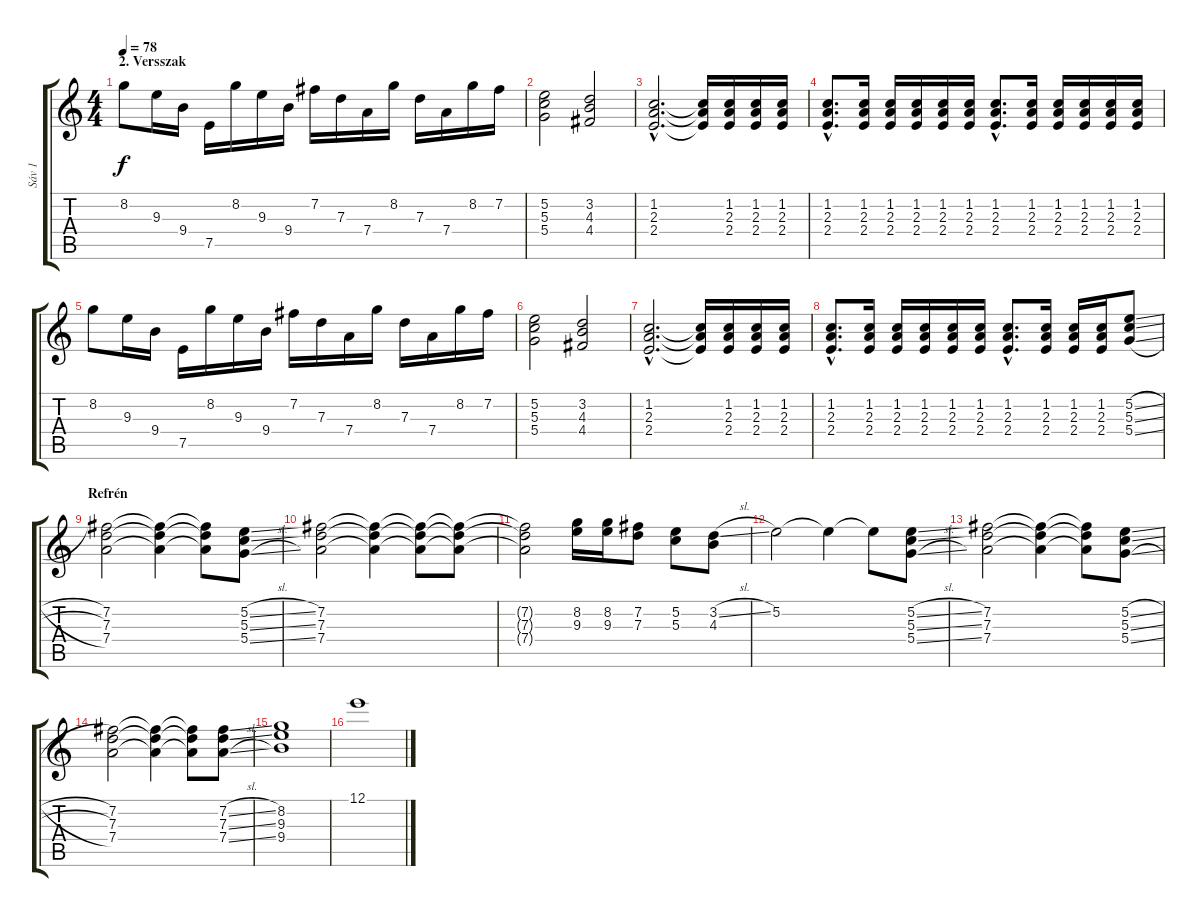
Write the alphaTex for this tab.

\track ("Sáv 1" "Sáv 1") {instrument acousticguitarsteel}
\staff {score tabs}
\tuning (E4 B3 G3 D3 A2 E2) {hide}
\ts (4 4)
\section ("" "2. Versszak")
\tempo 78
\clef g2
\ks c
8.2.8{dy f} 9.3.16 9.4.16 7.5.16 8.2.16 9.3.16 9.4.16 7.2.16 7.3.16 7.4.16 8.2.16 7.3.16 7.4.16 8.2.16 7.2.16 |
(5.2 5.3 5.4).2 (3.2 4.3 4.4).2{volume 6} |
(1.2{hac} 2.3{hac} 2.4{hac}).2{d} (1.2{t} 2.3{t} 2.4{t}).16 (1.2 2.3 2.4).16 (1.2 2.3 2.4).16 (1.2 2.3 2.4).16 |
(1.2{hac} 2.3{hac} 2.4{hac}).8{d} (1.2 2.3 2.4).16 (1.2 2.3 2.4).16 (1.2 2.3 2.4).16 (1.2 2.3 2.4).16 (1.2 2.3 2.4).16 (1.2{hac} 2.3{hac} 2.4{hac}).8{d} (1.2 2.3 2.4).16 (1.2 2.3 2.4).16 (1.2 2.3 2.4).16 (1.2 2.3 2.4).16 (1.2 2.3 2.4).16 |
8.2.8 9.3.16 9.4.16 7.5.16 8.2.16 9.3.16 9.4.16 7.2.16 7.3.16 7.4.16 8.2.16 7.3.16 7.4.16 8.2.16 7.2.16 |
(5.2 5.3 5.4).2 (3.2 4.3 4.4).2{volume 6} |
(1.2{hac} 2.3{hac} 2.4{hac}).2{d} (1.2{t} 2.3{t} 2.4{t}).16 (1.2 2.3 2.4).16 (1.2 2.3 2.4).16 (1.2 2.3 2.4).16 |
(1.2{hac} 2.3{hac} 2.4{hac}).8{d} (1.2 2.3 2.4).16 (1.2 2.3 2.4).16 (1.2 2.3 2.4).16 (1.2 2.3 2.4).16 (1.2 2.3 2.4).16 (1.2{hac} 2.3{hac} 2.4{hac}).8{d} (1.2 2.3 2.4).16 (1.2 2.3 2.4).16 (1.2 2.3 2.4).16 (5.2{sl} 5.3{sl} 5.4{sl}).8 |
\section ("" "Refrén")
(7.2 7.3 7.4).2 (7.2{t} 7.3{t} 7.4{t}).4 (7.2{t} 7.3{t} 7.4{t}).8 (5.2{sl} 5.3{sl} 5.4{sl}).8 |
(7.2 7.3 7.4).2 (7.2{t} 7.3{t} 7.4{t}).4 (7.2{t} 7.3{t} 7.4{t}).8 (7.2{t} 7.3{t} 7.4{t}).8 |
(7.2{t} 7.3{t} 7.4{t}).2 (8.2 9.3).16{volume 5} (8.2 9.3).16 (7.2 7.3).8 (5.2 5.3).8 (3.2{sl} 4.3).8 |
5.2.2 5.2{t}.4 5.2{t}.8 (5.2{sl} 5.3{sl} 5.4{sl}).8{volume 10} |
(7.2 7.3 7.4).2 (7.2{t} 7.3{t} 7.4{t}).4 (7.2{t} 7.3{t} 7.4{t}).8 (5.2{sl} 5.3{sl} 5.4{sl}).8 |
(7.2 7.3 7.4).2 (7.2{t} 7.3{t} 7.4{t}).4 (7.2{t} 7.3{t} 7.4{t}).8 (7.2{sl} 7.3{sl} 7.4{sl}).8 |
(8.2 9.3 9.4).1 |
12.1.1
